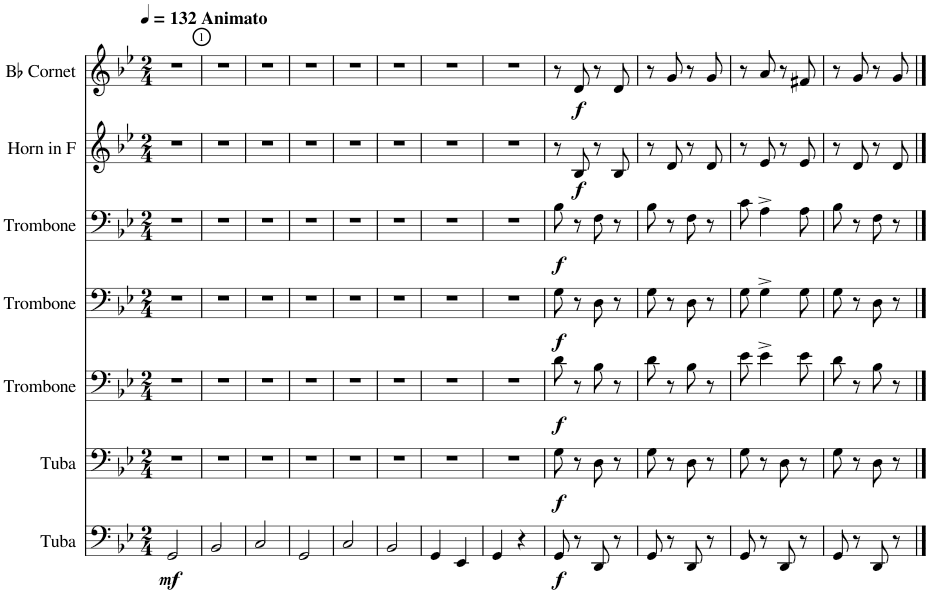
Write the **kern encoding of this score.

**kern	**dynam	**kern	**dynam	**kern	**dynam	**kern	**dynam	**kern	**dynam	**kern	**dynam	**kern	**dynam
*part7	*part7	*part6	*part6	*part5	*part5	*part4	*part4	*part3	*part3	*part2	*part2	*part1	*part1
*staff7	*staff7	*staff6	*staff6	*staff5	*staff5	*staff4	*staff4	*staff3	*staff3	*staff2	*staff2	*staff1	*staff1
*I"Tuba	*	*I"Tuba	*	*I"Trombone	*	*I"Trombone	*	*I"Trombone	*	*I"Horn in F	*	*I"Bb Cornet	*
*I'Tba.	*	*I'Tba.	*	*I'Tbn.	*	*I'Tbn.	*	*I'Tbn.	*	*	*	*I'Bb Cnt.	*
*clefF4	*	*clefF4	*	*clefF4	*	*clefF4	*	*clefF4	*	*clefG2	*	*clefG2	*
*	*	*	*	*	*	*	*	*	*	*ITrd4c7	*	*ITrd1c2	*
*k[b-e-]	*	*k[b-e-]	*	*k[b-e-]	*	*k[b-e-]	*	*k[b-e-]	*	*k[b-e-]	*	*k[b-e-]	*
*M2/4	*	*M2/4	*	*M2/4	*	*M2/4	*	*M2/4	*	*M2/4	*	*M2/4	*
*MM132	*	*MM132	*	*MM132	*	*MM132	*	*MM132	*	*MM132	*	*MM132	*
=	=	=	=	=	=	=	=	=	=	=	=	=	=
!	!	!	!	!	!	!	!	!	!	!	!	!LO:TX:a:B:t=Animato	!
!	!LO:DY:b	!	!	!	!	!	!	!	!	!	!	!	!
2GG/	mf	2r	.	2r	.	2r	.	2r	.	2r	.	2r	.
=1	=1	=1	=1	=1	=1	=1	=1	=1	=1	=1	=1	=1	=1
2BB-/	.	2r	.	2r	.	2r	.	2r	.	2r	.	2r	.
=2	=2	=2	=2	=2	=2	=2	=2	=2	=2	=2	=2	=2	=2
2C/	.	2r	.	2r	.	2r	.	2r	.	2r	.	2r	.
=3	=3	=3	=3	=3	=3	=3	=3	=3	=3	=3	=3	=3	=3
2GG/	.	2r	.	2r	.	2r	.	2r	.	2r	.	2r	.
=4	=4	=4	=4	=4	=4	=4	=4	=4	=4	=4	=4	=4	=4
2C/	.	2r	.	2r	.	2r	.	2r	.	2r	.	2r	.
=5	=5	=5	=5	=5	=5	=5	=5	=5	=5	=5	=5	=5	=5
2BB-/	.	2r	.	2r	.	2r	.	2r	.	2r	.	2r	.
=6	=6	=6	=6	=6	=6	=6	=6	=6	=6	=6	=6	=6	=6
4GG/	.	2r	.	2r	.	2r	.	2r	.	2r	.	2r	.
4EE-/	.	.	.	.	.	.	.	.	.	.	.	.	.
=7	=7	=7	=7	=7	=7	=7	=7	=7	=7	=7	=7	=7	=7
4GG/	.	2r	.	2r	.	2r	.	2r	.	2r	.	2r	.
4r	.	.	.	.	.	.	.	.	.	.	.	.	.
=8	=8	=8	=8	=8	=8	=8	=8	=8	=8	=8	=8	=8	=8
!	!LO:DY:b	!	!LO:DY:b	!	!LO:DY:b	!	!LO:DY:b	!	!LO:DY:b	!	!	!	!
8GG/	f	8G\	f	8d\	f	8G\	f	8B-\	f	8r	.	8r	.
!	!	!	!	!	!	!	!	!	!	!	!LO:DY:b	!	!LO:DY:b
8r	.	8r	.	8r	.	8r	.	8r	.	8B-/	f	8d/	f
8DD/	.	8D\	.	8B-\	.	8D\	.	8F\	.	8r	.	8r	.
8r	.	8r	.	8r	.	8r	.	8r	.	8B-/	.	8d/	.
=9	=9	=9	=9	=9	=9	=9	=9	=9	=9	=9	=9	=9	=9
8GG/	.	8G\	.	8d\	.	8G\	.	8B-\	.	8r	.	8r	.
8r	.	8r	.	8r	.	8r	.	8r	.	8d/	.	8g/	.
8DD/	.	8D\	.	8B-\	.	8D\	.	8F\	.	8r	.	8r	.
8r	.	8r	.	8r	.	8r	.	8r	.	8d/	.	8g/	.
=10	=10	=10	=10	=10	=10	=10	=10	=10	=10	=10	=10	=10	=10
8GG/	.	8G\	.	8e-\	.	8G\	.	8c\	.	8r	.	8r	.
8r	.	8r	.	4e-^\	.	4G^\	.	4A^\	.	8e-/	.	8a/	.
8DD/	.	8D\	.	.	.	.	.	.	.	8r	.	8r	.
8r	.	8r	.	8e-\	.	8G\	.	8A\	.	8e-/	.	8f#X/	.
=11	=11	=11	=11	=11	=11	=11	=11	=11	=11	=11	=11	=11	=11
8GG/	.	8G\	.	8d\	.	8G\	.	8B-\	.	8r	.	8r	.
8r	.	8r	.	8r	.	8r	.	8r	.	8d/	.	8g/	.
8DD/	.	8D\	.	8B-\	.	8D\	.	8F\	.	8r	.	8r	.
8r	.	8r	.	8r	.	8r	.	8r	.	8d/	.	8g/	.
==	==	==	==	==	==	==	==	==	==	==	==	==	==
*-	*-	*-	*-	*-	*-	*-	*-	*-	*-	*-	*-	*-	*-
